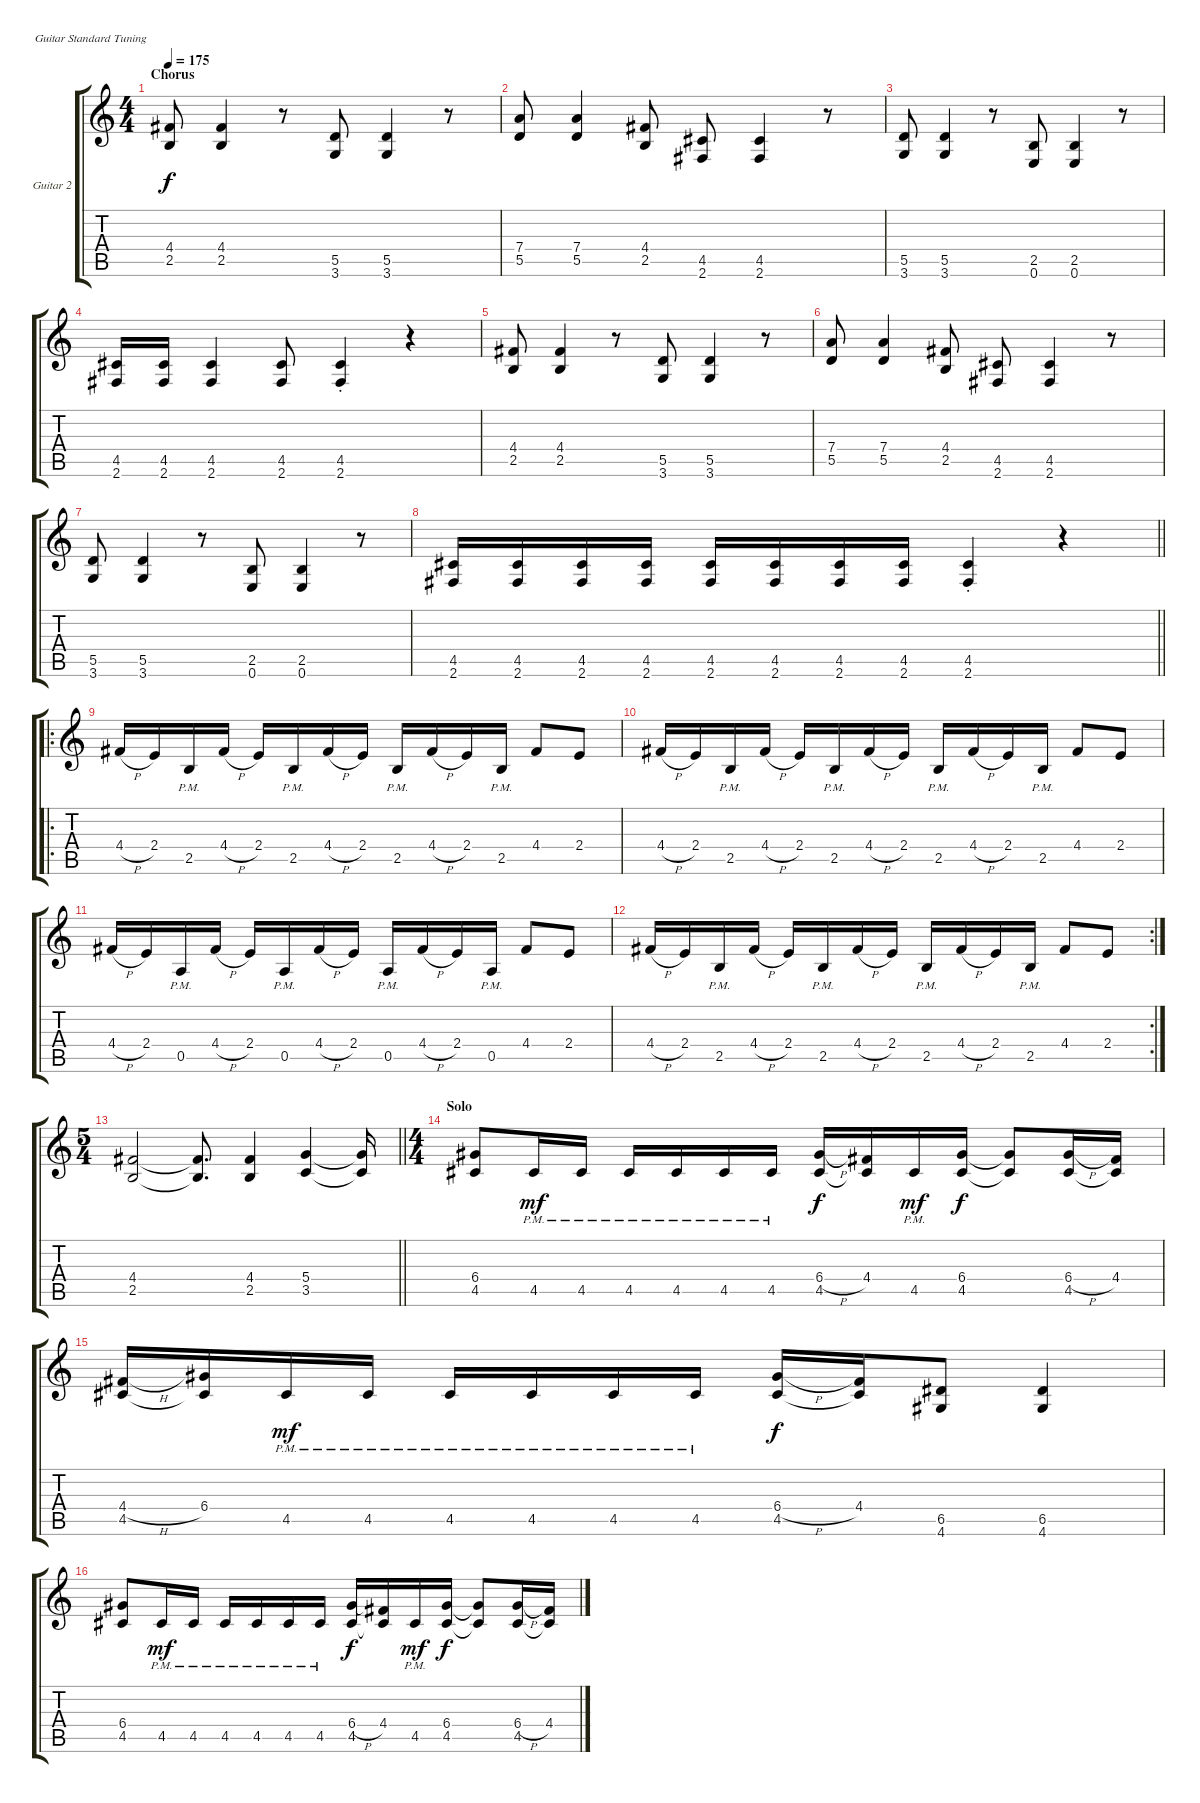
\bracketExtendMode groupsimilarinstruments
\firstSystemTrackNameOrientation horizontal
\otherSystemsTrackNameOrientation horizontal
\track ("Guitar 2" "Guitar 2") {instrument overdrivenguitar}
\staff {score tabs}
\tuning (E4 B3 G3 D3 A2 E2)
\ts (4 4)
\section ("" "Chorus")
\tempo 175
\clef g2
\ks c
(4.4 2.5).8{dy f} (4.4 2.5).4 r.8 (5.5 3.6).8 (5.5 3.6).4 r.8 |
(7.4 5.5).8 (7.4 5.5).4 (4.4 2.5).8 (4.5 2.6).8 (4.5 2.6).4 r.8 |
(5.5 3.6).8 (5.5 3.6).4 r.8 (2.5 0.6).8 (2.5 0.6).4 r.8 |
(4.5 2.6).16 (4.5 2.6).16 (4.5 2.6).4 (4.5 2.6).8 (4.5{st} 2.6{st}).4 r.4 |
(4.4 2.5).8 (4.4 2.5).4 r.8 (5.5 3.6).8 (5.5 3.6).4 r.8 |
(7.4 5.5).8 (7.4 5.5).4 (4.4 2.5).8 (4.5 2.6).8 (4.5 2.6).4 r.8 |
(5.5 3.6).8 (5.5 3.6).4 r.8 (2.5 0.6).8 (2.5 0.6).4 r.8 |
\barLineRight lightlight
(4.5 2.6).16 (4.5 2.6).16 (4.5 2.6).16 (4.5 2.6).16 (4.5 2.6).16 (4.5 2.6).16 (4.5 2.6).16 (4.5 2.6).16 (4.5{st} 2.6{st}).4 r.4 |
\ro
4.4{h}.16 2.4.16 2.5{pm}.16 4.4{h}.16 2.4.16 2.5{pm}.16 4.4{h}.16 2.4.16 2.5{pm}.16 4.4{h}.16 2.4.16 2.5{pm}.16 4.4.8 2.4.8 |
4.4{h}.16 2.4.16 2.5{pm}.16 4.4{h}.16 2.4.16 2.5{pm}.16 4.4{h}.16 2.4.16 2.5{pm}.16 4.4{h}.16 2.4.16 2.5{pm}.16 4.4.8 2.4.8 |
4.4{h}.16 2.4.16 0.5{pm}.16 4.4{h}.16 2.4.16 0.5{pm}.16 4.4{h}.16 2.4.16 0.5{pm}.16 4.4{h}.16 2.4.16 0.5{pm}.16 4.4.8 2.4.8 |
\rc 2
4.4{h}.16 2.4.16 2.5{pm}.16 4.4{h}.16 2.4.16 2.5{pm}.16 4.4{h}.16 2.4.16 2.5{pm}.16 4.4{h}.16 2.4.16 2.5{pm}.16 4.4.8 2.4.8 |
\ts (5 4)
\beaming (8 6 4)
\barLineRight lightlight
(4.4 2.5).2 (4.4{t} 2.5{t}).8{d} (4.4 2.5).4 (5.4 3.5).4 (5.4{t} 3.5{t}).16 |
\ts (4 4)
\beaming (8 2 2 2 2)
\section ("" "Solo")
(6.4 4.5).8 4.5{pm}.16{dy mf} 4.5{pm}.16 4.5{pm}.16 4.5{pm}.16 4.5{pm}.16 4.5{pm}.16 (6.4{h} 4.5).16{dy f} (4.4 4.5{t}).16 4.5{pm}.16{dy mf} (6.4 4.5).16{dy f} (6.4{t} 4.5{t}).8 (6.4{h} 4.5).16 (4.4 4.5{t}).16 |
(4.4{h} 4.5).16 (6.4 4.5{t}).16 4.5{pm}.16{dy mf} 4.5{pm}.16 4.5{pm}.16 4.5{pm}.16 4.5{pm}.16 4.5{pm}.16 (6.4{h} 4.5).16{dy f} (4.4 4.5{t}).16 (6.5 4.6).8 (6.5 4.6).4 |
(6.4 4.5).8 4.5{pm}.16{dy mf} 4.5{pm}.16 4.5{pm}.16 4.5{pm}.16 4.5{pm}.16 4.5{pm}.16 (6.4{h} 4.5).16{dy f} (4.4 4.5{t}).16 4.5{pm}.16{dy mf} (6.4 4.5).16{dy f} (6.4{t} 4.5{t}).8 (6.4{h} 4.5).16 (4.4 4.5{t}).16
